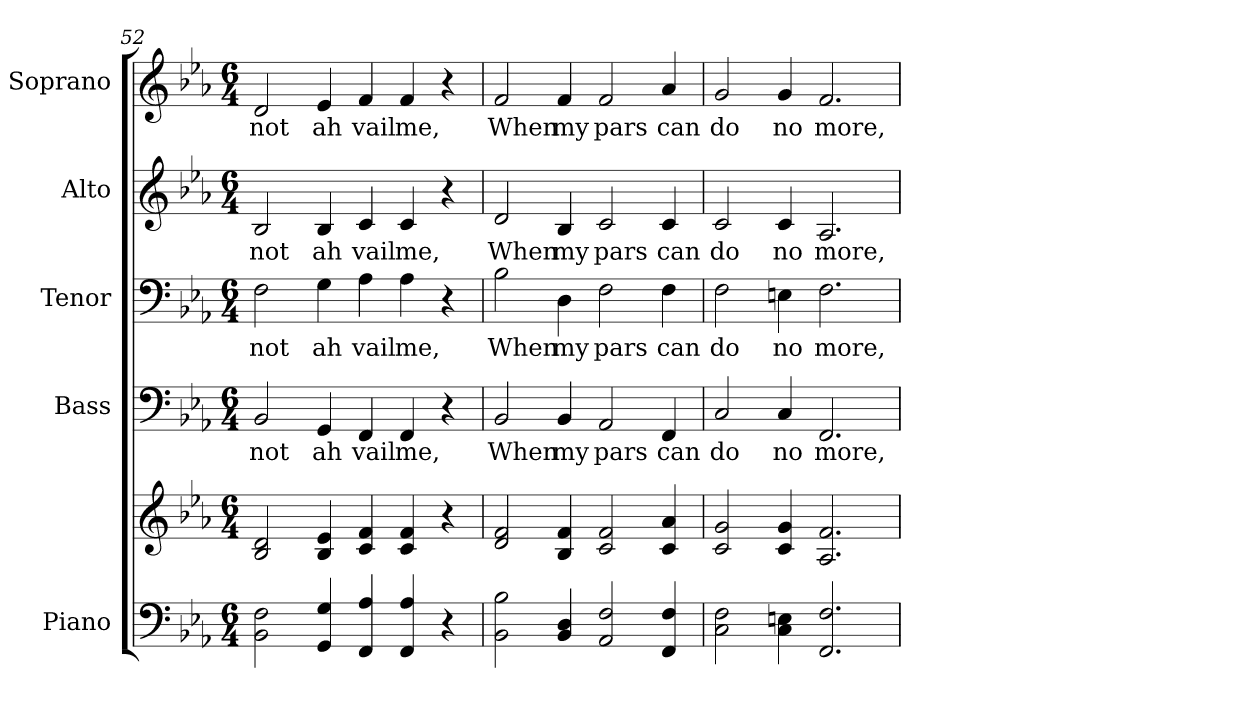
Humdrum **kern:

**kern	**kern	**kern	**text	**kern	**text	**kern	**text	**kern	**text
*part5	*part5	*part4	*part4	*part3	*part3	*part2	*part2	*part1	*part1
*staff6	*staff5	*staff4	*staff4	*staff3	*staff3	*staff2	*staff2	*staff1	*staff1
*I"Piano	*	*I"Bass	*	*I"Tenor	*	*I"Alto	*	*I"Soprano	*
*I'Pno.	*	*I'B.	*	*I'T.	*	*I'A.	*	*I'S.	*
*clefF4	*clefG2	*clefF4	*	*clefF4	*	*clefG2	*	*clefG2	*
*k[b-e-a-]	*k[b-e-a-]	*k[b-e-a-]	*	*k[b-e-a-]	*	*k[b-e-a-]	*	*k[b-e-a-]	*
*E-:	*E-:	*E-:	*	*E-:	*	*E-:	*	*E-:	*
*M6/4	*M6/4	*M6/4	*	*M6/4	*	*M6/4	*	*M6/4	*
=52	=52	=52	=52	=52	=52	=52	=52	=52	=52
!	!	!	!LO:LY:b:color=#000000	!	!	!	!	!	!
!	!	!	!	!	!LO:LY:b:color=#000000	!	!	!	!
!	!	!	!	!	!	!	!LO:LY:b:color=#000000	!	!
!	!	!	!	!	!	!	!	!	!LO:LY:b:color=#000000
2BB-i\ 2Fi	2B-i/ 2di	2BB-i/	-not	2Fi\	-not	2B-i/	-not	2di/	-not
!	!	!	!LO:LY:b:color=#000000	!	!	!	!	!	!
!	!	!	!	!	!LO:LY:b:color=#000000	!	!	!	!
!	!	!	!	!	!	!	!LO:LY:b:color=#000000	!	!
!	!	!	!	!	!	!	!	!	!LO:LY:b:color=#000000
4GGi/ 4Gi	4B-i/ 4e-i	4GGi/	ah	4Gi\	ah	4B-i/	ah	4e-i/	ah
!	!	!	!LO:LY:b:color=#000000	!	!	!	!	!	!
!	!	!	!	!	!LO:LY:b:color=#000000	!	!	!	!
!	!	!	!	!	!	!	!LO:LY:b:color=#000000	!	!
!	!	!	!	!	!	!	!	!	!LO:LY:b:color=#000000
4FFi/ 4A-i	4ci/ 4fi	4FFi/	vail	4A-i\	vail	4ci/	vail	4fi/	vail
!	!	!	!LO:LY:b:color=#000000	!	!	!	!	!	!
!	!	!	!	!	!LO:LY:b:color=#000000	!	!	!	!
!	!	!	!	!	!	!	!LO:LY:b:color=#000000	!	!
!	!	!	!	!	!	!	!	!	!LO:LY:b:color=#000000
4FFi/ 4A-i	4ci/ 4fi	4FFi/	me,	4A-i\	me,	4ci/	me,	4fi/	me,
4r	4r	4r	.	4r	.	4r	.	4r	.
!!LO:LB:g=z
=53	=53	=53	=53	=53	=53	=53	=53	=53	=53
!	!	!	!LO:LY:b:color=#000000	!	!	!	!	!	!
!	!	!	!	!	!LO:LY:b:color=#000000	!	!	!	!
!	!	!	!	!	!	!	!LO:LY:b:color=#000000	!	!
!	!	!	!	!	!	!	!	!	!LO:LY:b:color=#000000
2BB-i\ 2B-i	2di/ 2fi	2BB-i/	When	2B-i\	When	2di/	When	2fi/	When
!	!	!	!LO:LY:b:color=#000000	!	!	!	!	!	!
!	!	!	!	!	!LO:LY:b:color=#000000	!	!	!	!
!	!	!	!	!	!	!	!LO:LY:b:color=#000000	!	!
!	!	!	!	!	!	!	!	!	!LO:LY:b:color=#000000
4BB-i/ 4Di	4B-i/ 4fi	4BB-i/	my	4Di\	my	4B-i/	my	4fi/	my
!	!	!	!LO:LY:b:color=#000000	!	!	!	!	!	!
!	!	!	!	!	!LO:LY:b:color=#000000	!	!	!	!
!	!	!	!	!	!	!	!LO:LY:b:color=#000000	!	!
!	!	!	!	!	!	!	!	!	!LO:LY:b:color=#000000
2AA-i/ 2Fi	2ci/ 2fi	2AA-i/	pars	2Fi\	pars	2ci/	pars	2fi/	pars
!	!	!	!LO:LY:b:color=#000000	!	!	!	!	!	!
!	!	!	!	!	!LO:LY:b:color=#000000	!	!	!	!
!	!	!	!	!	!	!	!LO:LY:b:color=#000000	!	!
!	!	!	!	!	!	!	!	!	!LO:LY:b:color=#000000
4FFi/ 4Fi	4ci/ 4a-i	4FFi/	can	4Fi\	can	4ci/	can	4a-i/	can
=54	=54	=54	=54	=54	=54	=54	=54	=54	=54
!	!	!	!LO:LY:b:color=#000000	!	!	!	!	!	!
!	!	!	!	!	!LO:LY:b:color=#000000	!	!	!	!
!	!	!	!	!	!	!	!LO:LY:b:color=#000000	!	!
!	!	!	!	!	!	!	!	!	!LO:LY:b:color=#000000
2Ci\ 2Fi	2ci/ 2gi	2Ci/	do	2Fi\	do	2ci/	do	2gi/	do
!	!	!	!LO:LY:b:color=#000000	!	!	!	!	!	!
!	!	!	!	!	!LO:LY:b:color=#000000	!	!	!	!
!	!	!	!	!	!	!	!LO:LY:b:color=#000000	!	!
!	!	!	!	!	!	!	!	!	!LO:LY:b:color=#000000
4Ci\ 4Eni	4ci/ 4gi	4Ci/	no	4Eni\	no	4ci/	no	4gi/	no
!	!	!	!LO:LY:b:color=#000000	!	!	!	!	!	!
!	!	!	!	!	!LO:LY:b:color=#000000	!	!	!	!
!	!	!	!	!	!	!	!LO:LY:b:color=#000000	!	!
!	!	!	!	!	!	!	!	!	!LO:LY:b:color=#000000
2.FFi/ 2.Fi	2.A-i/ 2.fi	2.FFi/	more,	2.Fi\	more,	2.A-i/	more,	2.fi/	more,
=	=	=	=	=	=	=	=	=	=
*-	*-	*-	*-	*-	*-	*-	*-	*-	*-
